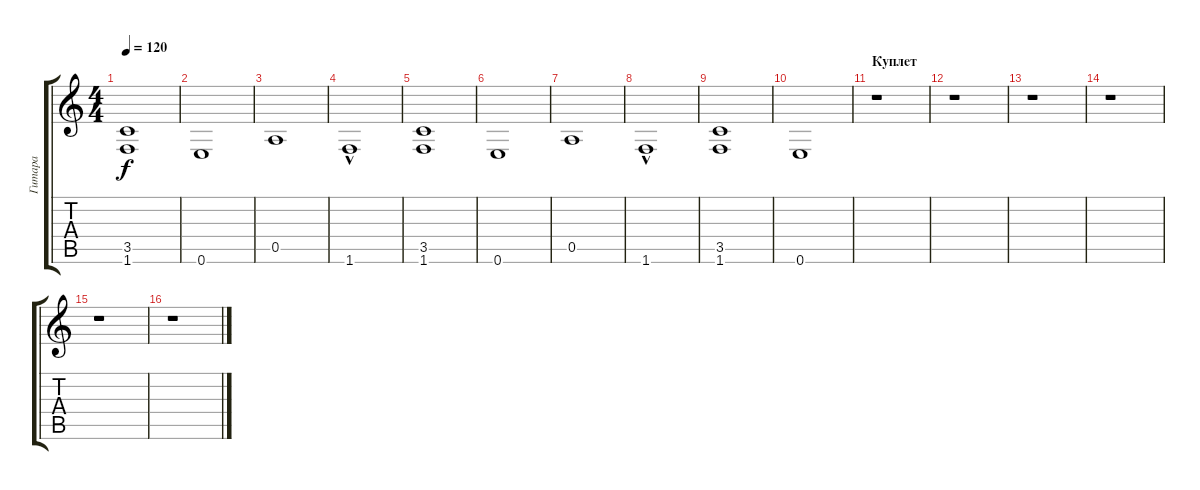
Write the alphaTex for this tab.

\track ("Гитара" "Гитара") {instrument distortionguitar}
\staff {score tabs}
\tuning (E4 B3 G3 D3 A2 E2) {hide}
\ts (4 4)
\tempo 120
\clef g2
\ks c
(3.5 1.6).1{dy f} |
0.6.1 |
0.5.1 |
1.6{hac}.1 |
(3.5 1.6).1 |
0.6.1 |
0.5.1 |
1.6{hac}.1 |
(3.5 1.6).1 |
0.6.1 |
\section ("" "Куплет")
r.1 |
r.1 |
r.1 |
r.1 |
r.1 |
r.1
